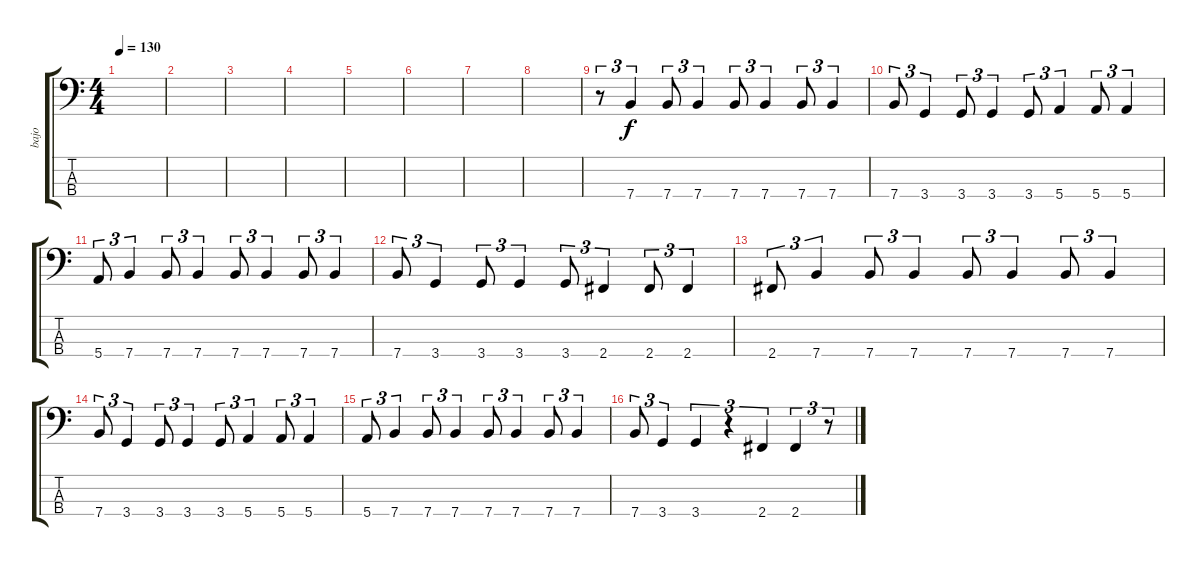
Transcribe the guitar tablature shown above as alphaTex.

\track ("bajo" "bajo") {instrument electricbassfinger}
\staff {score tabs}
\tuning (G2 D2 A1 E1) {hide}
\ts (4 4)
\tempo 130
\clef f4
\ks c
|
|
|
|
|
|
|
|
r.8{tu (3 2)} 7.4.4{tu (3 2)} 7.4.8{tu (3 2)} 7.4.4{tu (3 2)} 7.4.8{tu (3 2)} 7.4.4{tu (3 2)} 7.4.8{tu (3 2)} 7.4.4{tu (3 2)} |
7.4.8{tu (3 2)} 3.4.4{tu (3 2)} 3.4.8{tu (3 2)} 3.4.4{tu (3 2)} 3.4.8{tu (3 2)} 5.4.4{tu (3 2)} 5.4.8{tu (3 2)} 5.4.4{tu (3 2)} |
5.4.8{tu (3 2)} 7.4.4{tu (3 2)} 7.4.8{tu (3 2)} 7.4.4{tu (3 2)} 7.4.8{tu (3 2)} 7.4.4{tu (3 2)} 7.4.8{tu (3 2)} 7.4.4{tu (3 2)} |
7.4.8{tu (3 2)} 3.4.4{tu (3 2)} 3.4.8{tu (3 2)} 3.4.4{tu (3 2)} 3.4.8{tu (3 2)} 2.4.4{tu (3 2)} 2.4.8{tu (3 2)} 2.4.4{tu (3 2)} |
2.4.8{tu (3 2)} 7.4.4{tu (3 2)} 7.4.8{tu (3 2)} 7.4.4{tu (3 2)} 7.4.8{tu (3 2)} 7.4.4{tu (3 2)} 7.4.8{tu (3 2)} 7.4.4{tu (3 2)} |
7.4.8{tu (3 2)} 3.4.4{tu (3 2)} 3.4.8{tu (3 2)} 3.4.4{tu (3 2)} 3.4.8{tu (3 2)} 5.4.4{tu (3 2)} 5.4.8{tu (3 2)} 5.4.4{tu (3 2)} |
5.4.8{tu (3 2)} 7.4.4{tu (3 2)} 7.4.8{tu (3 2)} 7.4.4{tu (3 2)} 7.4.8{tu (3 2)} 7.4.4{tu (3 2)} 7.4.8{tu (3 2)} 7.4.4{tu (3 2)} |
7.4.8{tu (3 2)} 3.4.4{tu (3 2)} 3.4.4{tu (3 2)} r.4{tu (3 2)} 2.4.4{tu (3 2)} 2.4.4{tu (3 2)} r.8{tu (3 2)}
